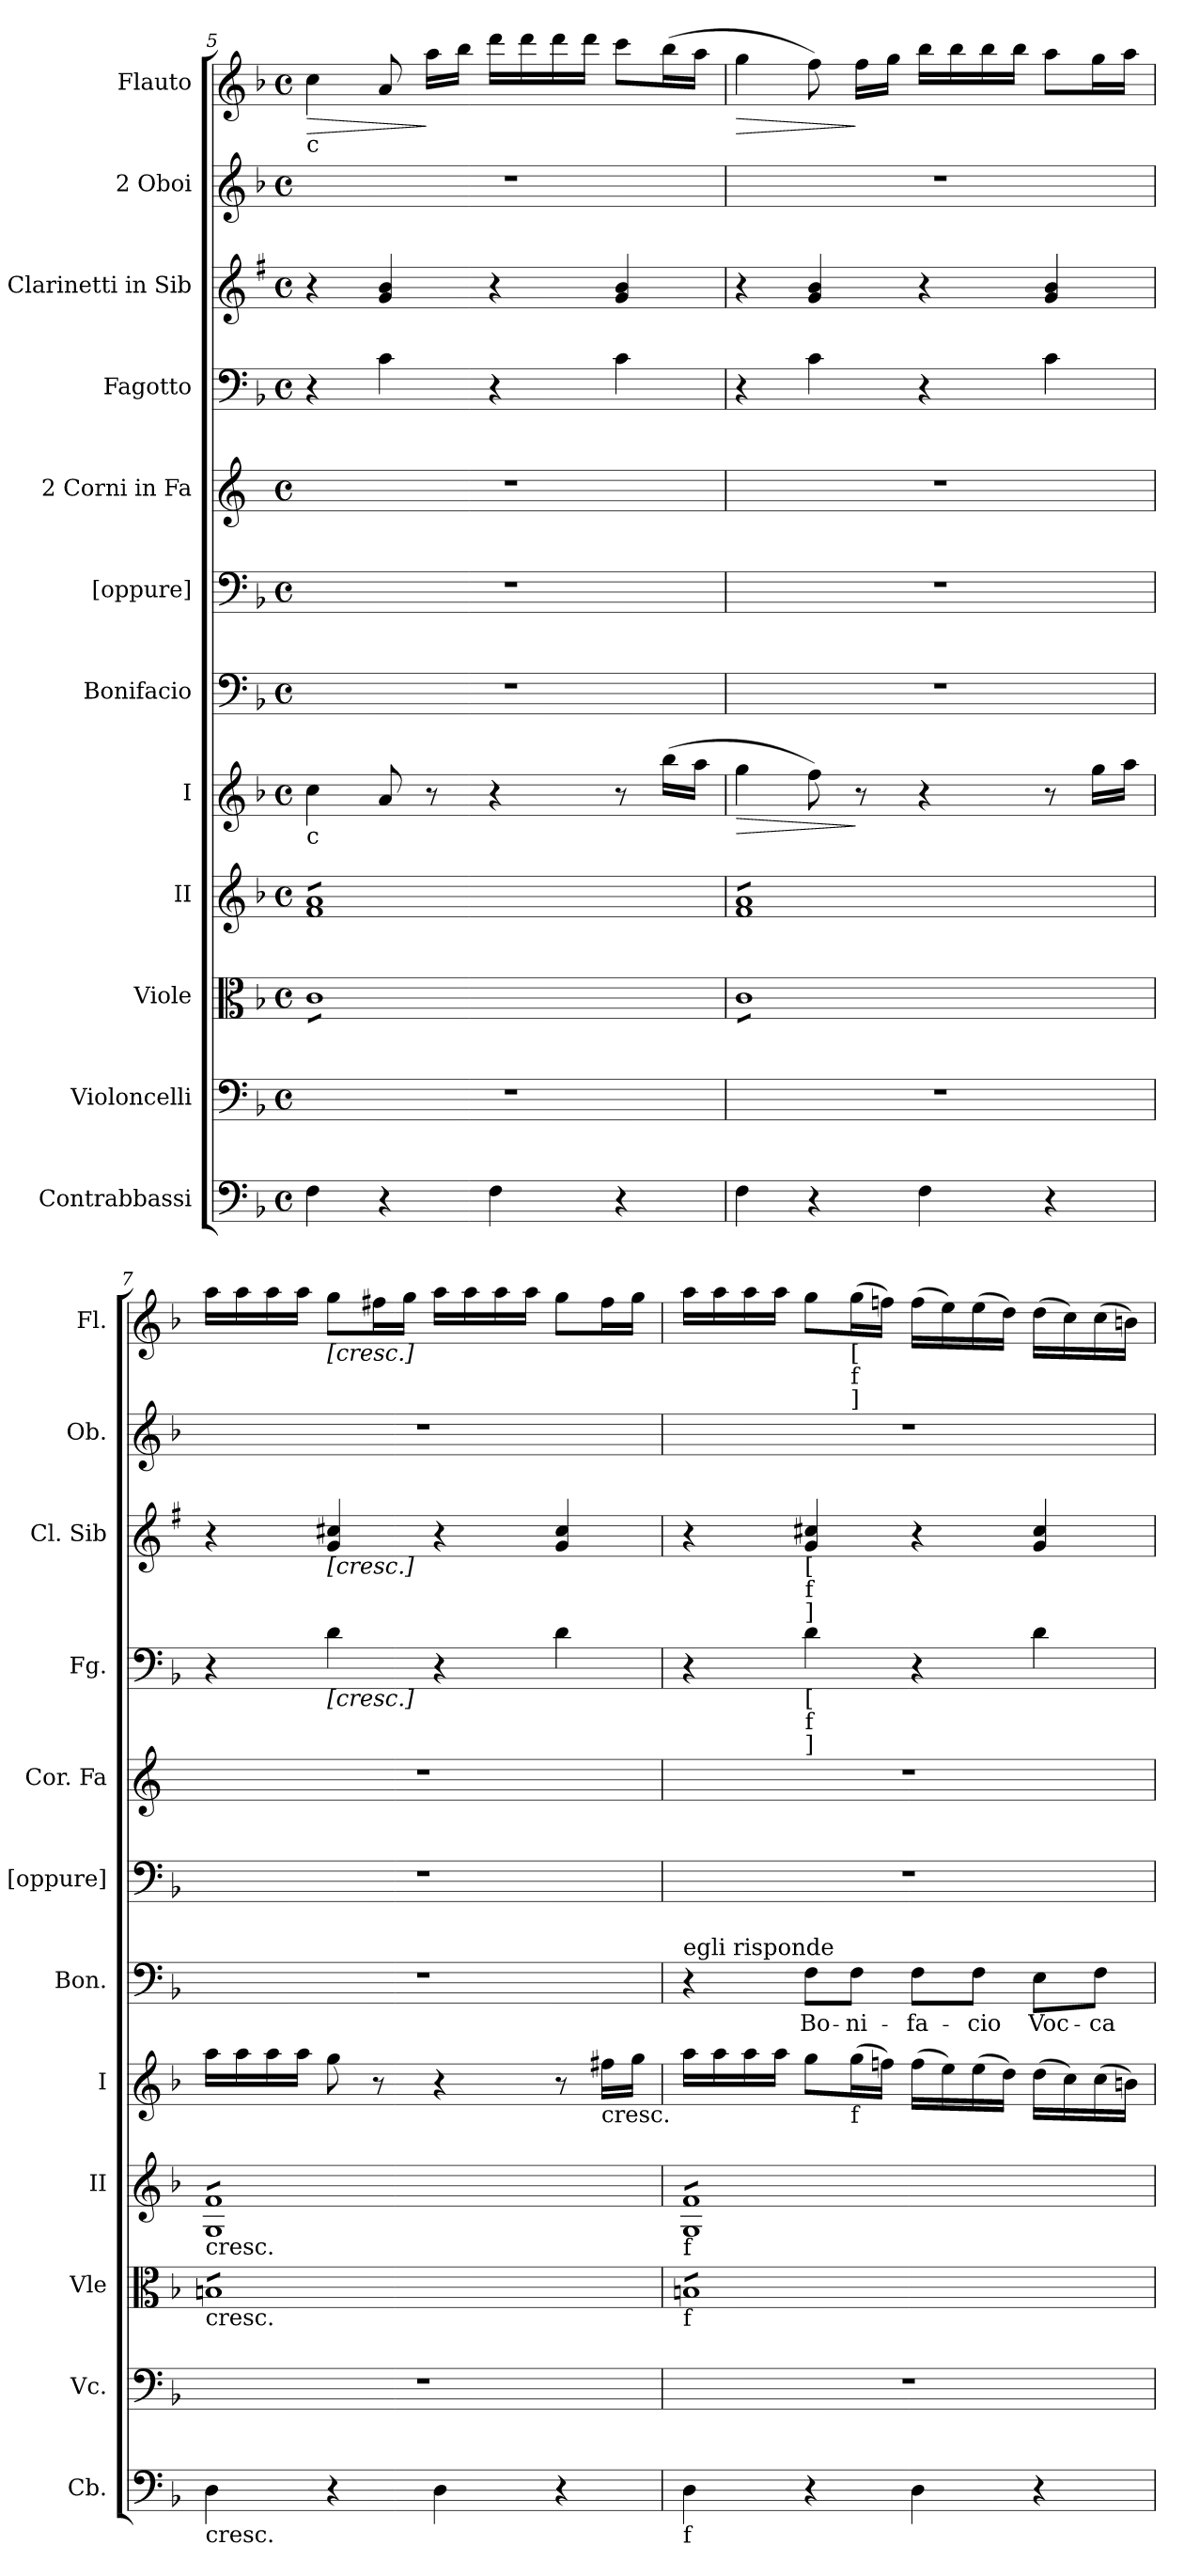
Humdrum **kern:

**kern	**kern	**kern	**kern	**kern	**dynam	**kern	**text	**kern	**kern	**kern	**kern	**kern	**kern	**dynam
*part12	*part11	*part10	*part9	*part8	*part8	*part7	*part7	*part6	*part5	*part4	*part3	*part2	*part1	*part1
*staff12	*staff11	*staff10	*staff9	*staff8	*staff8	*staff7	*staff7	*staff6	*staff5	*staff4	*staff3	*staff2	*staff1	*staff1
*I"Contrabbassi	*I"Violoncelli	*I"Viole	*I"II	*I"I	*	*I"Bonifacio	*	*I"[oppure]	*I"2 Corni in Fa	*I"Fagotto	*I"2 Clarinetti in Sib	*I"2 Oboi	*I"Flauto	*
*I'Cb.	*I'Vc.	*I'Vle	*I'II	*I'I	*	*I'Bon.	*	*I'[oppure]	*I'Cor. Fa	*I'Fg.	*I'Cl. Sib	*I'Ob.	*I'Fl.	*
!!LO:LB:g=z
*clefF4	*clefF4	*clefC3	*clefG2	*clefG2	*	*clefF4	*	*clefF4	*clefG2	*clefF4	*clefG2	*clefG2	*clefG2	*
*	*	*	*	*	*	*	*	*	*	*	*ITrd1c2	*	*	*
*k[b-]	*k[b-]	*k[b-]	*k[b-]	*k[b-]	*	*k[b-]	*	*k[b-]	*k[]	*k[b-]	*k[b-]	*k[b-]	*k[b-]	*
*F:	*F:	*F:	*F:	*F:	*	*F:	*	*F:	*C:	*F:	*F:	*F:	*F:	*
*M4/4	*M4/4	*M4/4	*M4/4	*M4/4	*	*M4/4	*	*M4/4	*M4/4	*M4/4	*M4/4	*M4/4	*M4/4	*
*met(c)	*met(c)	*met(c)	*met(c)	*met(c)	*	*met(c)	*	*met(c)	*met(c)	*met(c)	*met(c)	*met(c)	*met(c)	*
=5	=5	=5	=5	=5	=5	=5	=5	=5	=5	=5	=5	=5	=5	=5
!	!	!	!	!	!	!	!	!	!	!	!	!	!LO:TX:b:t=c	!
!	!	!	!	!LO:TX:b:t=c	!	!	!	!	!	!	!	!	!	!
!	!	!	!	!	!	!	!	!	!	!	!	!	!	!LO:HP:b
*	*	*tremolo	*	*	*	*	*	*	*	*	*	*	*	*
*	*	*	*tremolo	*	*	*	*	*	*	*	*	*	*	*
4F\	1r	8cL	8f 8aL	4cc\	.	1r	.	1r	1r	4r	4r	1r	4cc\	>
.	.	8c	8f 8a	.	.	.	.	.	.	.	.	.	.	.
4r	.	8c	8f 8a	8a/	.	.	.	.	.	4c\	4f/ 4a/	.	8a/	.
.	.	8c	8f 8a	8r	.	.	.	.	.	.	.	.	16aa\LL	]
.	.	.	.	.	.	.	.	.	.	.	.	.	16bb-\JJ	.
4F\	.	8c	8f 8a	4r	.	.	.	.	.	4r	4r	.	16ddd\LL	.
.	.	.	.	.	.	.	.	.	.	.	.	.	16ddd\	.
.	.	8c	8f 8a	.	.	.	.	.	.	.	.	.	16ddd\	.
.	.	.	.	.	.	.	.	.	.	.	.	.	16ddd\JJ	.
4r	.	8c	8f 8a	8r	.	.	.	.	.	4c\	4f/ 4a/	.	8ccc\L	.
.	.	8cJ	8f 8aJ	(>16bb-\LL	.	.	.	.	.	.	.	.	(>16bb-\L	.
.	.	.	.	16aa\JJ	.	.	.	.	.	.	.	.	16aa\JJ	.
=6	=6	=6	=6	=6	=6	=6	=6	=6	=6	=6	=6	=6	=6	=6
!	!	!	!	!	!LO:HP:b	!	!	!	!	!	!	!	!	!LO:HP:b
4F\	1r	8cL	8f 8aL	4gg\	>	1r	.	1r	1r	4r	4r	1r	4gg\	>
.	.	8c	8f 8a	.	.	.	.	.	.	.	.	.	.	.
4r	.	8c	8f 8a	8ff\)	.	.	.	.	.	4c\	4f/ 4a/	.	8ff\)	.
.	.	8c	8f 8a	8r	]	.	.	.	.	.	.	.	16ff\LL	]
.	.	.	.	.	.	.	.	.	.	.	.	.	16gg\JJ	.
4F\	.	8c	8f 8a	4r	.	.	.	.	.	4r	4r	.	16bb-\LL	.
.	.	.	.	.	.	.	.	.	.	.	.	.	16bb-\	.
.	.	8c	8f 8a	.	.	.	.	.	.	.	.	.	16bb-\	.
.	.	.	.	.	.	.	.	.	.	.	.	.	16bb-\JJ	.
4r	.	8c	8f 8a	8r	.	.	.	.	.	4c\	4f/ 4a/	.	8aa\L	.
.	.	8cJ	8f 8aJ	16gg\LL	.	.	.	.	.	.	.	.	16gg\L	.
.	.	.	.	16aa\JJ	.	.	.	.	.	.	.	.	16aa\JJ	.
=7	=7	=7	=7	=7	=7	=7	=7	=7	=7	=7	=7	=7	=7	=7
!	!	!	!LO:TX:b:t=cresc.	!	!	!	!	!	!	!	!	!	!	!
!	!	!LO:TX:b:t=cresc.	!	!	!	!	!	!	!	!	!	!	!	!
!LO:TX:b:t=cresc.	!	!	!	!	!	!	!	!	!	!	!	!	!	!
4D\	1r	8BnL	8G 8fL	16aa\LL	.	1r	.	1r	1r	4r	4r	1r	16aa\LL	.
.	.	.	.	16aa\	.	.	.	.	.	.	.	.	16aa\	.
.	.	8Bn	8G 8f	16aa\	.	.	.	.	.	.	.	.	16aa\	.
.	.	.	.	16aa\JJ	.	.	.	.	.	.	.	.	16aa\JJ	.
!	!	!	!	!	!	!	!	!	!	!	!	!	!LO:TX:b:t=[cresc.]	!
!	!	!	!	!	!	!	!	!	!	!	!LO:TX:b:t=[cresc.]	!	!	!
!	!	!	!	!	!	!	!	!	!	!LO:TX:b:t=[cresc.]	!	!	!	!
4r	.	8Bn	8G 8f	8gg>\	.	.	.	.	.	4d\	4f/ 4bn/	.	8gg\L	.
.	.	8Bn	8G 8f	8r	.	.	.	.	.	.	.	.	16ff#X\L	.
.	.	.	.	.	.	.	.	.	.	.	.	.	16gg\JJ	.
4D\	.	8Bn	8G 8f	4r	.	.	.	.	.	4r	4r	.	16aa\LL	.
.	.	.	.	.	.	.	.	.	.	.	.	.	16aa\	.
.	.	8Bn	8G 8f	.	.	.	.	.	.	.	.	.	16aa\	.
.	.	.	.	.	.	.	.	.	.	.	.	.	16aa\JJ	.
4r	.	8Bn	8G 8f	8r	.	.	.	.	.	4d\	4f/ 4b/	.	8gg\L	.
!	!	!	!	!LO:TX:b:t=cresc.	!	!	!	!	!	!	!	!	!	!
.	.	8BnJ	8G 8fJ	16ff#X\LL	.	.	.	.	.	.	.	.	16ff#\L	.
.	.	.	.	16gg\JJ	.	.	.	.	.	.	.	.	16gg\JJ	.
=8	=8	=8	=8	=8	=8	=8	=8	=8	=8	=8	=8	=8	=8	=8
!	!	!	!	!	!	!LO:TX:a:t=egli risponde	!	!	!	!	!	!	!	!
!	!	!	!LO:TX:b:t=f	!	!	!	!	!	!	!	!	!	!	!
!	!	!LO:TX:b:t=f	!	!	!	!	!	!	!	!	!	!	!	!
!LO:TX:b:t=f	!	!	!	!	!	!	!	!	!	!	!	!	!	!
4D\	1r	8BnL	8G 8fL	16aa\LL	.	4r	.	1r	1r	4r	4r	1r	16aa\LL	.
.	.	.	.	16aa\	.	.	.	.	.	.	.	.	16aa\	.
.	.	8Bn	8G 8f	16aa\	.	.	.	.	.	.	.	.	16aa\	.
.	.	.	.	16aa\JJ	.	.	.	.	.	.	.	.	16aa\JJ	.
!	!	!	!	!	!	!	!	!	!	!	!LO:TX:b:t=[	!	!	!
!	!	!	!	!	!	!	!	!	!	!	!LO:TX:b:t=f	!	!	!
!	!	!	!	!	!	!	!	!	!	!	!LO:TX:b:t=]	!	!	!
!	!	!	!	!	!	!	!	!	!	!LO:TX:b:t=[	!	!	!	!
!	!	!	!	!	!	!	!	!	!	!LO:TX:b:t=f	!	!	!	!
!	!	!	!	!	!	!	!	!	!	!LO:TX:b:t=]	!	!	!	!
!	!	!	!	!	!	!	!LO:LY:b	!	!	!	!	!	!	!
4r	.	8Bn	8G 8f	8gg>\L	.	8F\L	Bo-	.	.	4d\	4f/ 4bn/	.	8gg\L	.
!	!	!	!	!	!	!	!	!	!	!	!	!	!LO:TX:b:t=[	!
!	!	!	!	!	!	!	!	!	!	!	!	!	!LO:TX:b:t=f	!
!	!	!	!	!	!	!	!	!	!	!	!	!	!LO:TX:b:t=]	!
!	!	!	!	!LO:TX:b:t=f	!	!	!	!	!	!	!	!	!	!
!	!	!	!	!	!	!	!LO:LY:b	!	!	!	!	!	!	!
.	.	8Bn	8G 8f	(>16gg\L	.	8F\J	-ni-	.	.	.	.	.	(>16gg\L	.
.	.	.	.	16ffn\JJ)	.	.	.	.	.	.	.	.	16ffn\JJ)	.
!	!	!	!	!	!	!	!LO:LY:b	!	!	!	!	!	!	!
4D\	.	8Bn	8G 8f	(>16ff\LL	.	8F\L	-fa-	.	.	4r	4r	.	(>16ff\LL	.
.	.	.	.	16ee\)	.	.	.	.	.	.	.	.	16ee\)	.
!	!	!	!	!	!	!	!LO:LY:b	!	!	!	!	!	!	!
.	.	8Bn	8G 8f	(>16ee\	.	8F\J	-cio	.	.	.	.	.	(>16ee\	.
.	.	.	.	16dd\JJ)	.	.	.	.	.	.	.	.	16dd\JJ)	.
!	!	!	!	!	!	!	!LO:LY:b	!	!	!	!	!	!	!
4r	.	8Bn	8G 8f	(>16dd\LL	.	8E\L	Voc-	.	.	4d\	4f/ 4b/	.	(>16dd\LL	.
.	.	.	.	16cc\)	.	.	.	.	.	.	.	.	16cc\)	.
!	!	!	!	!	!	!	!LO:LY:b	!	!	!	!	!	!	!
.	.	8BnJ	8G 8fJ	(>16cc\	.	8F\J	-ca-	.	.	.	.	.	(>16cc\	.
*	*	*	*Xtremolo	*	*	*	*	*	*	*	*	*	*	*
*	*	*Xtremolo	*	*	*	*	*	*	*	*	*	*	*	*
.	.	.	.	16bn\JJ)	.	.	.	.	.	.	.	.	16bn\JJ)	.
=	=	=	=	=	=	=	=	=	=	=	=	=	=	=
*-	*-	*-	*-	*-	*-	*-	*-	*-	*-	*-	*-	*-	*-	*-
